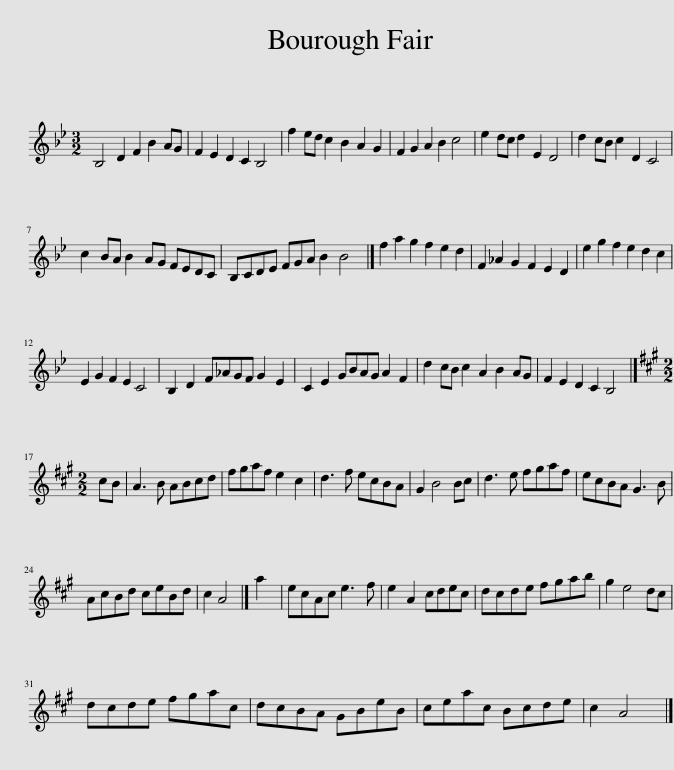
X:1
L:1/8
M:3/2
I:linebreak $
K:Bb
V:1 treble
V:1
 B,4 D2 F2 B2 AG | F2 E2 D2 C2 B,4 | f2 ed c2 B2 A2 G2 | F2 G2 A2 B2 c4 | e2 dc d2 E2 D4 | %5
 d2 cB c2 D2 C4 |$ c2 BA B2 AG FEDC | B,CDE FGA B2 B4 |] f2 a2 g2 f2 e2 d2 | F2 _A2 G2 F2 E2 D2 | %10
 e2 g2 f2 e2 d2 c2 |$ E2 G2 F2 E2 C4 | B,2 D2 F_AGF G2 E2 | C2 E2 GBAG A2 F2 | d2 cB c2 A2 B2 AG | %15
 F2 E2 D2 C2 B,4 |]$[K:A][M:2/2] cB | A3 B ABcd | fgaf e2 c2 | d3 f ecBA | %20
 G2 B4 Bc | d3 e fgaf | ecBA G3 B |$ AcBd ceBd | c2 A4 |] %25
 a2 | ecAc e3 f | e2 A2 cdec | dcde fgab | g2 e4 dc |$ %30
 dcde fgac | dcBA GBeB | ceac Bcde | c2 A4 |] %34
